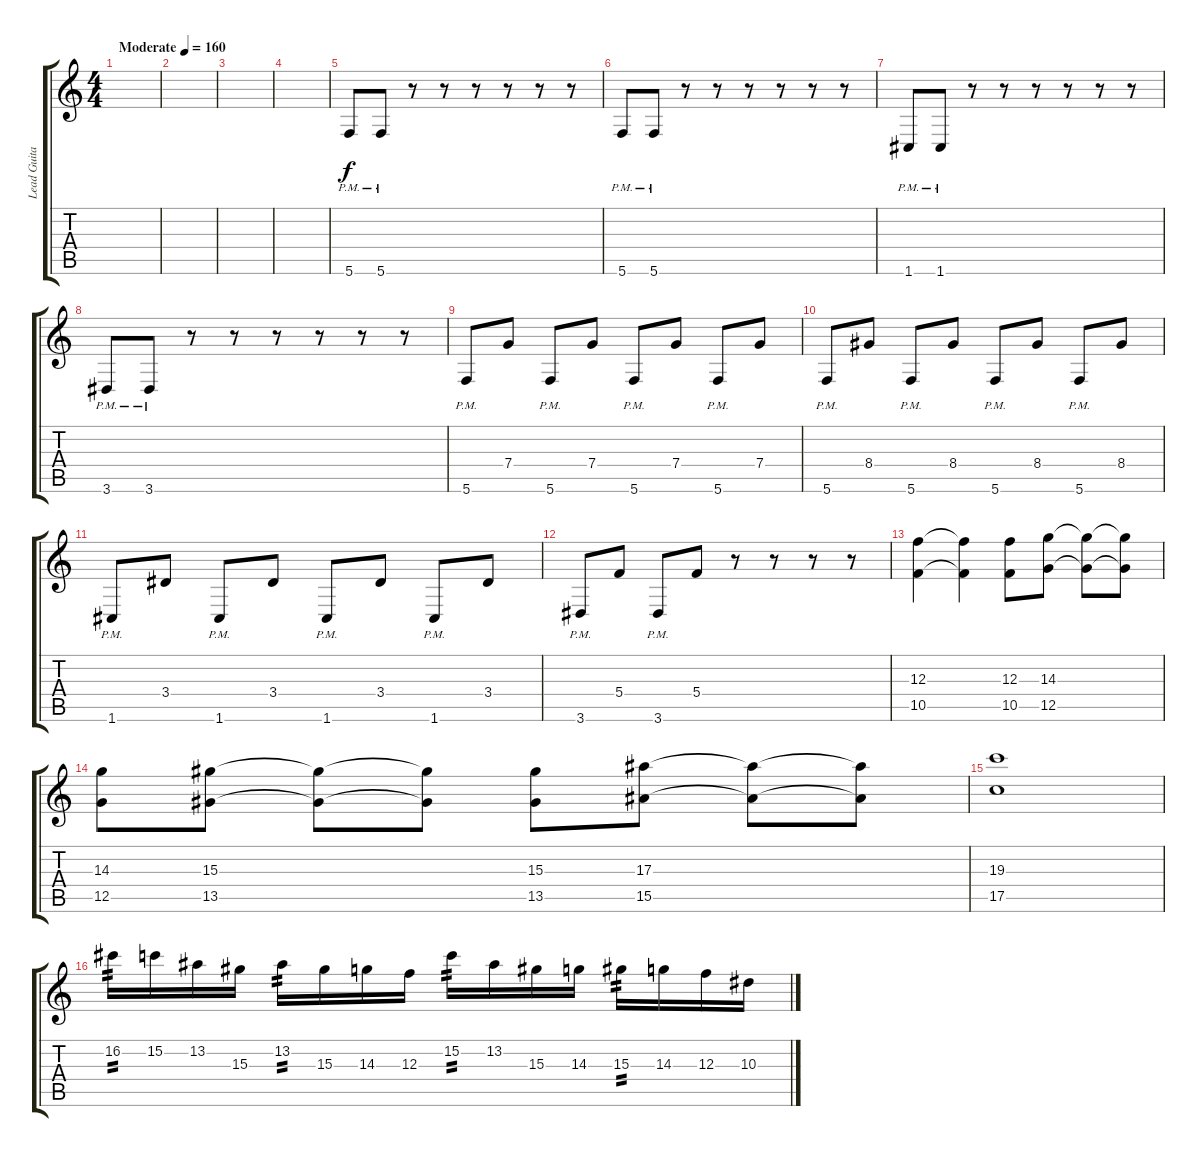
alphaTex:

\track ("Lead Guitar" "Lead Guita") {instrument overdrivenguitar}
\staff {score tabs}
\tuning (D4 A3 F3 C3 G2 C2) {hide}
\ts (4 4)
\tempo (160 "Moderate")
\clef g2
\ks c
|
|
|
|
5.6{pm}.8 5.6{pm}.8 r.8 r.8 r.8 r.8 r.8 r.8 |
5.6{pm}.8 5.6{pm}.8 r.8 r.8 r.8 r.8 r.8 r.8 |
1.6{pm}.8 1.6{pm}.8 r.8 r.8 r.8 r.8 r.8 r.8 |
3.6{pm}.8 3.6{pm}.8 r.8 r.8 r.8 r.8 r.8 r.8 |
5.6{pm}.8 7.4.8 5.6{pm}.8 7.4.8 5.6{pm}.8 7.4.8 5.6{pm}.8 7.4.8 |
5.6{pm}.8 8.4.8 5.6{pm}.8 8.4.8 5.6{pm}.8 8.4.8 5.6{pm}.8 8.4.8 |
1.6{pm}.8 3.4.8 1.6{pm}.8 3.4.8 1.6{pm}.8 3.4.8 1.6{pm}.8 3.4.8 |
3.6{pm}.8 5.4.8 3.6{pm}.8 5.4.8 r.8 r.8 r.8 r.8 |
(12.3 10.5).4 (12.3{t} 10.5{t}).4 (12.3 10.5).8 (14.3 12.5).8 (14.3{t} 12.5{t}).8 (14.3{t} 12.5{t}).8 |
(14.3 12.5).8 (15.3 13.5).8 (15.3{t} 13.5{t}).8 (15.3{t} 13.5{t}).8 (15.3 13.5).8 (17.3 15.5).8 (17.3{t} 15.5{t}).8 (17.3{t} 15.5{t}).8 |
(19.3 17.5).1 |
16.2.16{tp 2} 15.2.16 13.2.16 15.3.16 13.2.16{tp 2} 15.3.16 14.3.16 12.3.16 15.2.16{tp 2} 13.2.16 15.3.16 14.3.16 15.3.16{tp 2} 14.3.16 12.3.16 10.3.16
